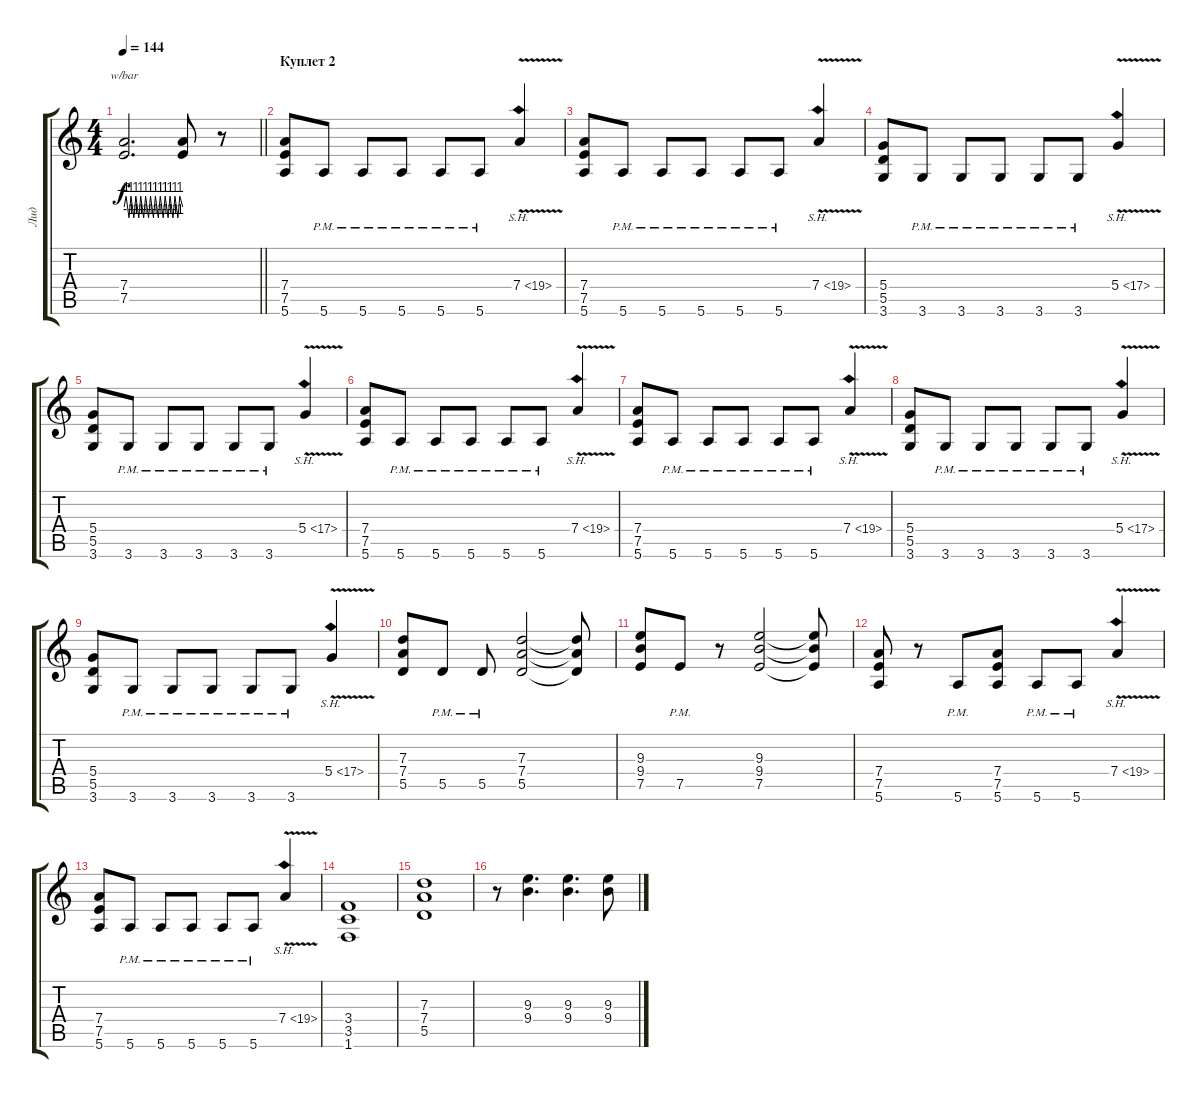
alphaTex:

\track ("Лид" "Лид") {instrument distortionguitar}
\staff {score tabs}
\tuning (E4 B3 G3 D3 A2 E2) {hide}
\ts (4 4)
\tempo 144
\clef g2
\barLineRight lightlight
\ks c
(7.4 7.5).2{d tbe (custom default 0 0 2 4 5 -4 7 4 10 -4 12 4 15 -4 17 4 20 -4 22 4 25 -4 27 4 30 -4 32 4 35 -4 37 4 40 -4 42 4 45 -4 47 4 50 -4 52 4 55 -4 57 4 60 0) dy f} (7.4{t} 7.5{t}).8 r.8 |
\section ("" "Куплет 2")
(7.4 7.5 5.6).8 5.6{pm}.8 5.6{pm}.8 5.6{pm}.8 5.6{pm}.8 5.6{pm}.8 7.4{sh 12 v}.4 |
(7.4 7.5 5.6).8 5.6{pm}.8 5.6{pm}.8 5.6{pm}.8 5.6{pm}.8 5.6{pm}.8 7.4{sh 12 v}.4 |
(5.4 5.5 3.6).8 3.6{pm}.8 3.6{pm}.8 3.6{pm}.8 3.6{pm}.8 3.6{pm}.8 5.4{sh 12 v}.4 |
(5.4 5.5 3.6).8 3.6{pm}.8 3.6{pm}.8 3.6{pm}.8 3.6{pm}.8 3.6{pm}.8 5.4{sh 12 v}.4 |
(7.4 7.5 5.6).8 5.6{pm}.8 5.6{pm}.8 5.6{pm}.8 5.6{pm}.8 5.6{pm}.8 7.4{sh 12 v}.4 |
(7.4 7.5 5.6).8 5.6{pm}.8 5.6{pm}.8 5.6{pm}.8 5.6{pm}.8 5.6{pm}.8 7.4{sh 12 v}.4 |
(5.4 5.5 3.6).8 3.6{pm}.8 3.6{pm}.8 3.6{pm}.8 3.6{pm}.8 3.6{pm}.8 5.4{sh 12 v}.4 |
(5.4 5.5 3.6).8 3.6{pm}.8 3.6{pm}.8 3.6{pm}.8 3.6{pm}.8 3.6{pm}.8 5.4{sh 12 v}.4 |
(7.3 7.4 5.5).8 5.5{pm}.8 5.5{pm}.8 (7.3 7.4 5.5).2 (7.3{t} 7.4{t} 5.5{t}).8 |
(9.3 9.4 7.5).8 7.5{pm}.8 r.8 (9.3 9.4 7.5).2 (9.3{t} 9.4{t} 7.5{t}).8 |
(7.4 7.5 5.6).8 r.8 5.6{pm}.8 (7.4 7.5 5.6).8 5.6{pm}.8 5.6{pm}.8 7.4{sh 12 v}.4 |
(7.4 7.5 5.6).8 5.6{pm}.8 5.6{pm}.8 5.6{pm}.8 5.6{pm}.8 5.6{pm}.8 7.4{sh 12 v}.4 |
(3.4 3.5 1.6).1 |
(7.3 7.4 5.5).1 |
r.8 (9.3 9.4).4{d} (9.3 9.4).4{d} (9.3 9.4).8
